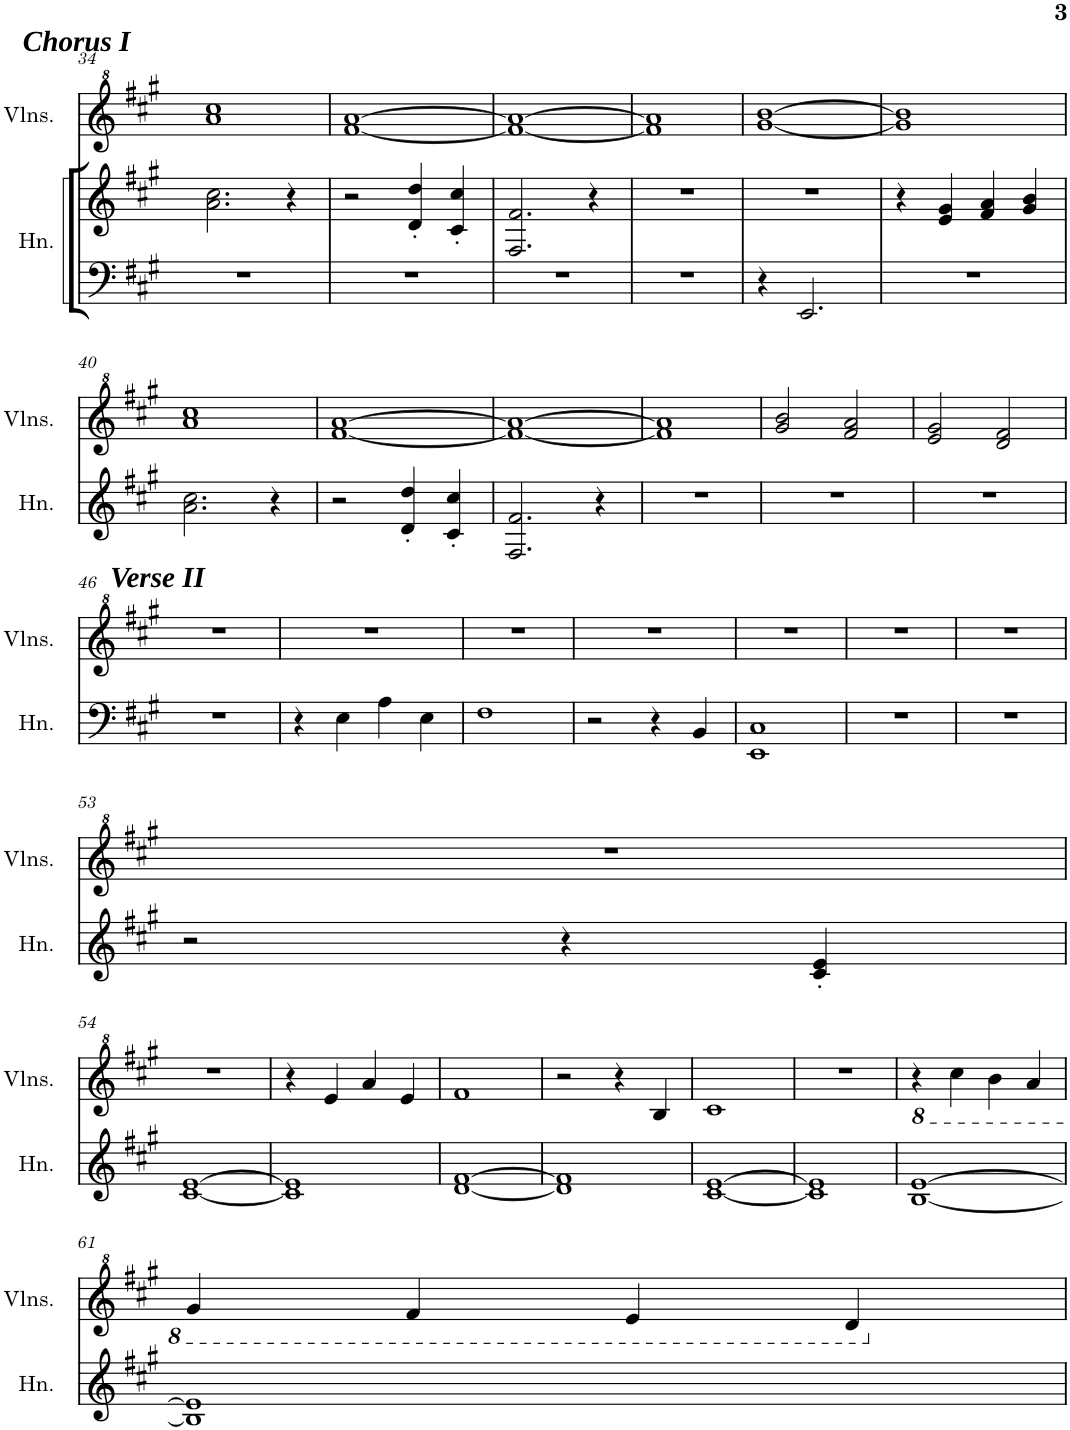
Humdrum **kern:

**kern	**kern	**kern
*part2	*part2	*part1
*staff3	*staff2	*staff1
*I"Horn	*	*I"Violins
*I'Hn.	*	*I'Vlns.
!!LO:PB:g=z
*clefF4	*clefG2	*clefG^2
*Trd4c7	*Trd4c7	*
*k[f#c#g#]	*k[f#c#g#]	*k[f#c#g#]
*M4/4	*M4/4	*M4/4
!!LO:REH:place=s1:a:Bi:enc=none:fs=14:t=Chorus I
=34	=34	=34
1r	2.a\ 2.cc#\	1aa 1ccc#
.	4r	.
=35	=35	=35
1r	2r	[1ff# [1aa
.	4d/' 4dd/'	.
.	4c#/' 4cc#/'	.
=36	=36	=36
1r	2.F#/ 2.f#/	1ff#_ 1aa_
.	4r	.
=37	=37	=37
1r	1r	1ff#] 1aa]
=38	=38	=38
4r	1r	[1gg# [1bb
2.EE/	.	.
=39	=39	=39
1r	4r	1gg#] 1bb]
.	4e/ 4g#/	.
.	4f#/ 4a/	.
.	4g#/ 4b/	.
!!LO:LB:g=z
=40	=40	=40
1r	2.a\ 2.cc#\	1aa 1ccc#
.	4r	.
=41	=41	=41
1r	2r	[1ff# [1aa
.	4d/' 4dd/'	.
.	4c#/' 4cc#/'	.
=42	=42	=42
1r	2.F#/ 2.f#/	1ff#_ 1aa_
.	4r	.
=43	=43	=43
1r	1r	1ff#] 1aa]
=44	=44	=44
1r	1r	2gg#/ 2bb/
.	.	2ff#/ 2aa/
=45	=45	=45
1r	1r	2ee/ 2gg#/
.	.	2dd/ 2ff#/
!!LO:LB:g=z
!!LO:REH:place=s1:a:Bi:enc=none:fs=14:t=Verse II
=46	=46	=46
1r	1r	1r
=47	=47	=47
4r	1r	1r
4E\	.	.
4A\	.	.
4E\	.	.
=48	=48	=48
1F#	1r	1r
=49	=49	=49
2r	1r	1r
4r	.	.
4BB/	.	.
=50	=50	=50
1EE 1C#	1r	1r
=51	=51	=51
1r	1r	1r
=52	=52	=52
1r	1r	1r
!!LO:LB:g=z
=53	=53	=53
1r	2r	1r
.	4r	.
.	4c#/' 4e/'	.
!!LO:LB:g=z
=54	=54	=54
1r	[1c# [1e	1r
=55	=55	=55
1r	1c#] 1e]	4r
.	.	4ee/
.	.	4aa/
.	.	4ee/
=56	=56	=56
1r	[1d [1f#	1ff#
=57	=57	=57
1r	1d] 1f#]	2r
.	.	4r
.	.	4b/
=58	=58	=58
1r	[1c# [1e	1cc#
=59	=59	=59
1r	1c#] 1e]	1r
=60	=60	=60
*	*	*8ba
1r	[1B [1e	4r
.	.	4cc#\
.	.	4b\
.	.	4a/
!!LO:LB:g=z
=61	=61	=61
1r	1B] 1e]	4g#/
.	.	4f#/
.	.	4e/
.	.	4d/
*	*	*X8ba
=	=	=
*-	*-	*-
